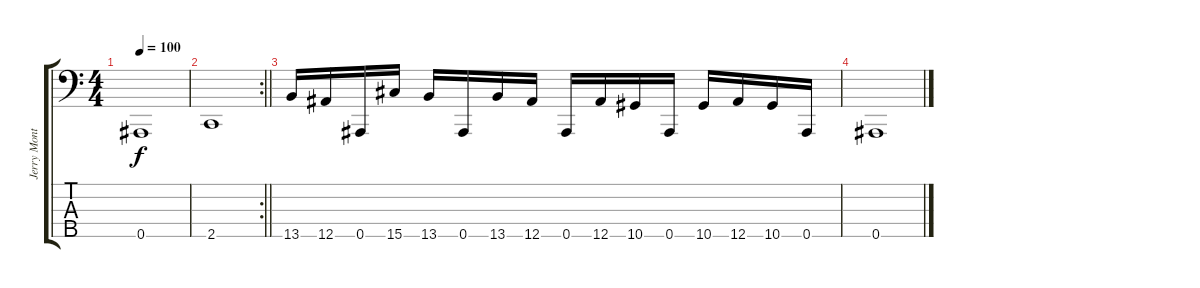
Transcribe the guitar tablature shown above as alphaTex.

\track ("Jerry Montano" "Jerry Mont") {instrument electricbassfinger}
\staff {score tabs}
\tuning (Ab2 Eb2 Bb1 F1 Bb0) {hide}
\ts (4 4)
\tempo 100
\clef f4
\ks c
0.5.1{dy f} |
\rc 2
\barLineRight lightlight
2.5.1 |
13.5.16 12.5.16 0.5.16 15.5.16 13.5.16 0.5.16 13.5.16 12.5.16 0.5.16 12.5.16 10.5.16 0.5.16 10.5.16 12.5.16 10.5.16 0.5.16 |
0.5.1
